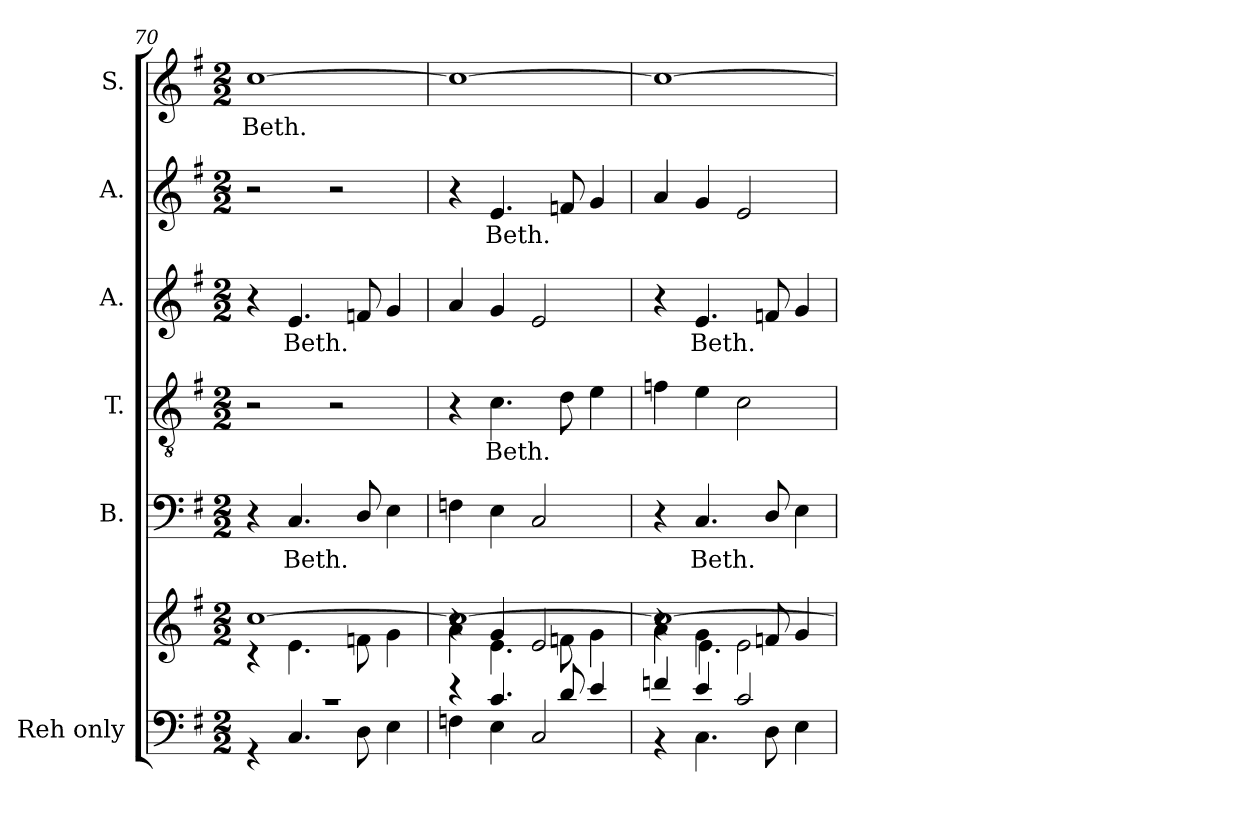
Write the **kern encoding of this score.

**kern	**kern	**kern	**text	**kern	**text	**kern	**text	**kern	**text	**kern	**text
*part6	*part6	*part5	*part5	*part4	*part4	*part3	*part3	*part2	*part2	*part1	*part1
*staff7	*staff6	*staff5	*staff5	*staff4	*staff4	*staff3	*staff3	*staff2	*staff2	*staff1	*staff1
*I"Reh  only	*	*I"B.	*	*I"T.	*	*I"A.	*	*I"A.	*	*I"S.	*
*	*	*I'B.	*	*I'T.	*	*I'A.	*	*I'A.	*	*	*
!!LO:LB:g=z
*clefF4	*clefG2	*clefF4	*	*clefGv2	*	*clefG2	*	*clefG2	*	*clefG2	*
*	*	*	*	*ITrd7c12	*	*	*	*	*	*	*
*k[f#]	*k[f#]	*k[f#]	*	*k[f#]	*	*k[f#]	*	*k[f#]	*	*k[f#]	*
*G:	*G:	*G:	*	*G:	*	*G:	*	*G:	*	*G:	*
*M2/2	*M2/2	*M2/2	*	*M2/2	*	*M2/2	*	*M2/2	*	*M2/2	*
=70	=70	=70	=70	=70	=70	=70	=70	=70	=70	=70	=70
*^	*^	*	*	*	*	*	*	*	*	*	*
!	!	!	!	!	!	!	!	!	!	!	!	!	!LO:LY:b
1r	4r	[1cc	4r	4r	.	2r	.	4r	.	2r	.	[1cc	Beth.
!	!	!	!	!	!LO:LY:b	!	!	!	!LO:LY:b	!	!	!	!
.	4.C/	.	4.e\	4.C/	Beth.	.	.	4.e/	Beth.	.	.	.	.
.	.	.	.	.	.	2r	.	.	.	2r	.	.	.
.	8D\	.	8fn\	8D/	.	.	.	8fn/	.	.	.	.	.
.	4E\	.	4g\	4E\	.	.	.	4g/	.	.	.	.	.
=71	=71	=71	=71	=71	=71	=71	=71	=71	=71	=71	=71	=71	=71
*	*	*	*^	*	*	*	*	*	*	*	*	*	*
4r	4Fn\	1cc_	4r	4a\	4Fn\	.	4r	.	4a/	.	4r	.	1cc_	.
!	!	!	!	!	!	!	!	!LO:LY:b	!	!	!	!LO:LY:b	!	!
4.c/	4E\	.	4.e\	4g/	4E\	.	4.C\	Beth.	4g/	.	4.e/	Beth.	.	.
.	2C/	.	.	2e/	2C/	.	.	.	2e/	.	.	.	.	.
8d/	.	.	8fn\	.	.	.	8D\	.	.	.	8fn/	.	.	.
4e/	.	.	4g\	.	.	.	4E\	.	.	.	4g/	.	.	.
=72	=72	=72	=72	=72	=72	=72	=72	=72	=72	=72	=72	=72	=72	=72
4fn/	4r	1cc_	4a\	4r	4r	.	4Fn\	.	4r	.	4a/	.	1cc_	.
!	!	!	!	!	!	!LO:LY:b	!	!	!	!LO:LY:b	!	!	!	!
4e/	4.C\	.	4g\	4.e\	4.C/	Beth.	4E\	.	4.e/	Beth.	4g/	.	.	.
2c/	.	.	2e\	.	.	.	2C\	.	.	.	2e/	.	.	.
.	8D\	.	.	8fn/	8D/	.	.	.	8fn/	.	.	.	.	.
.	4E\	.	.	4g/	4E\	.	.	.	4g/	.	.	.	.	.
*v	*v	*	*	*	*	*	*	*	*	*	*	*	*	*
*	*v	*v	*v	*	*	*	*	*	*	*	*	*	*
=	=	=	=	=	=	=	=	=	=	=	=
*-	*-	*-	*-	*-	*-	*-	*-	*-	*-	*-	*-
